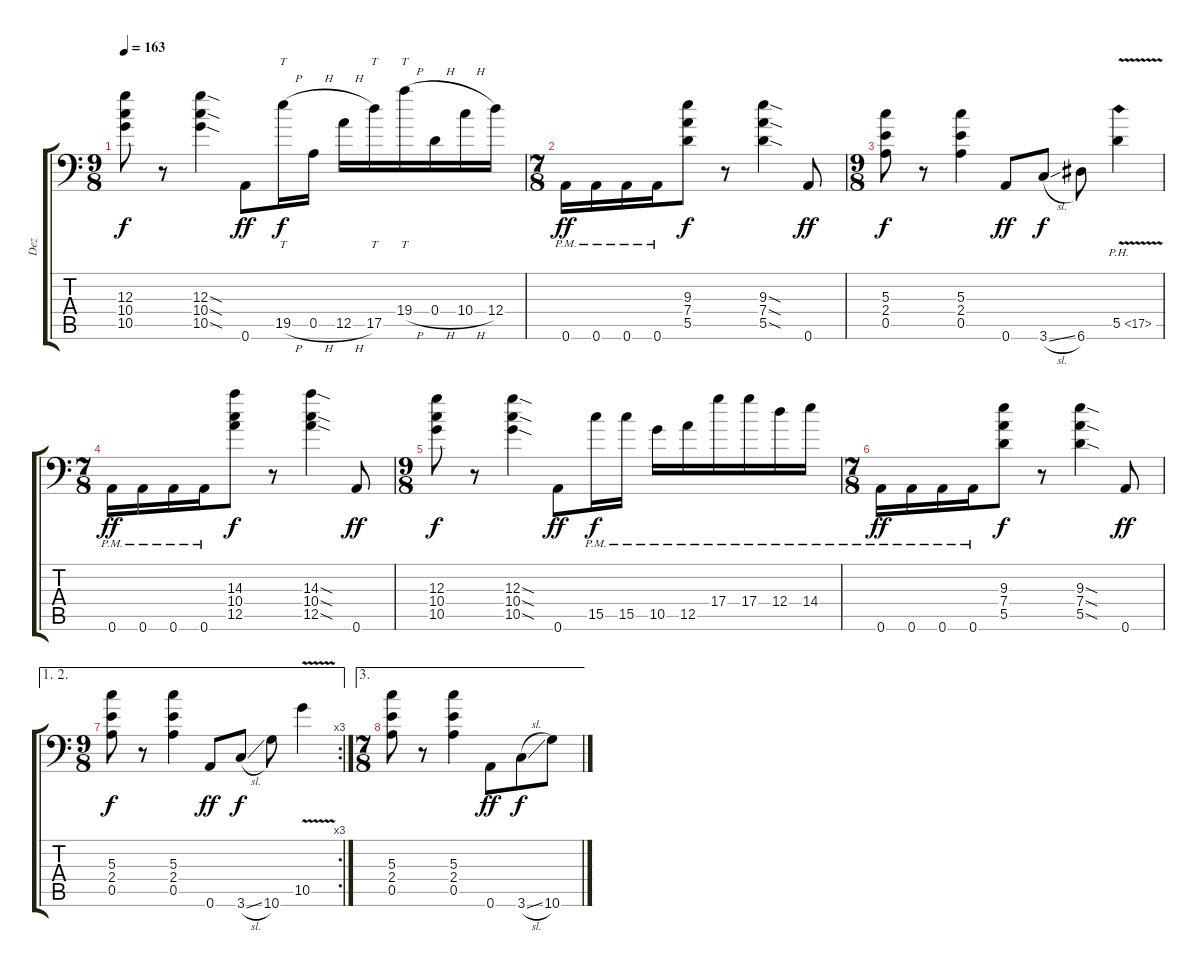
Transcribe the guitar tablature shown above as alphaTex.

\track ("Dez" "Dez") {instrument overdrivenguitar}
\staff {score tabs}
\tuning (E4 B3 G3 D3 A2 A1) {hide}
\ts (9 8)
\tempo 163
\clef f4
\ks c
(12.3 10.4 10.5).8{dy f} r.8 (12.3{sod} 10.4{sod} 10.5{sod}).4 0.6.8{dy ff} 19.5{h}.16{tt dy f} 0.5{h}.16 12.5{h}.16 17.5.16{tt} 19.4{h}.16{tt} 0.4{h}.16 10.4{h}.16 12.4.16 |
\ts (7 8)
0.6{pm}.16{dy ff} 0.6{pm}.16 0.6{pm}.16 0.6{pm}.16 (9.3 7.4 5.5).8{dy f} r.8 (9.3{sod} 7.4{sod} 5.5{sod}).4 0.6.8{dy ff} |
\ts (9 8)
(5.3 2.4 0.5).8{dy f} r.8 (5.3 2.4 0.5).4 0.6.8{dy ff} 3.6{sl}.8{dy f} 6.6.8 5.5{ph 12 v}.4 |
\ts (7 8)
0.6{pm}.16{dy ff} 0.6{pm}.16 0.6{pm}.16 0.6{pm}.16 (14.3 10.4 12.5).8{dy f} r.8 (14.3{sod} 10.4{sod} 12.5{sod}).4 0.6.8{dy ff} |
\ts (9 8)
(12.3 10.4 10.5).8{dy f} r.8 (12.3{sod} 10.4{sod} 10.5{sod}).4 0.6.8{dy ff} 15.5{pm}.16{dy f} 15.5{pm}.16 10.5{pm}.16 12.5{pm}.16 17.4{pm}.16 17.4{pm}.16 12.4{pm}.16 14.4{pm}.16 |
\ts (7 8)
0.6{pm}.16{dy ff} 0.6{pm}.16 0.6{pm}.16 0.6{pm}.16 (9.3 7.4 5.5).8{dy f} r.8 (9.3{sod} 7.4{sod} 5.5{sod}).4 0.6.8{dy ff} |
\ae (1 2)
\rc 3
\ts (9 8)
(5.3 2.4 0.5).8{dy f} r.8 (5.3 2.4 0.5).4 0.6.8{dy ff} 3.6{sl}.8{dy f} 10.6.8 10.5{v}.4 |
\ae 3
\ts (7 8)
(5.3 2.4 0.5).8 r.8 (5.3 2.4 0.5).4 0.6.8{dy ff} 3.6{sl}.8{dy f} 10.6.8
